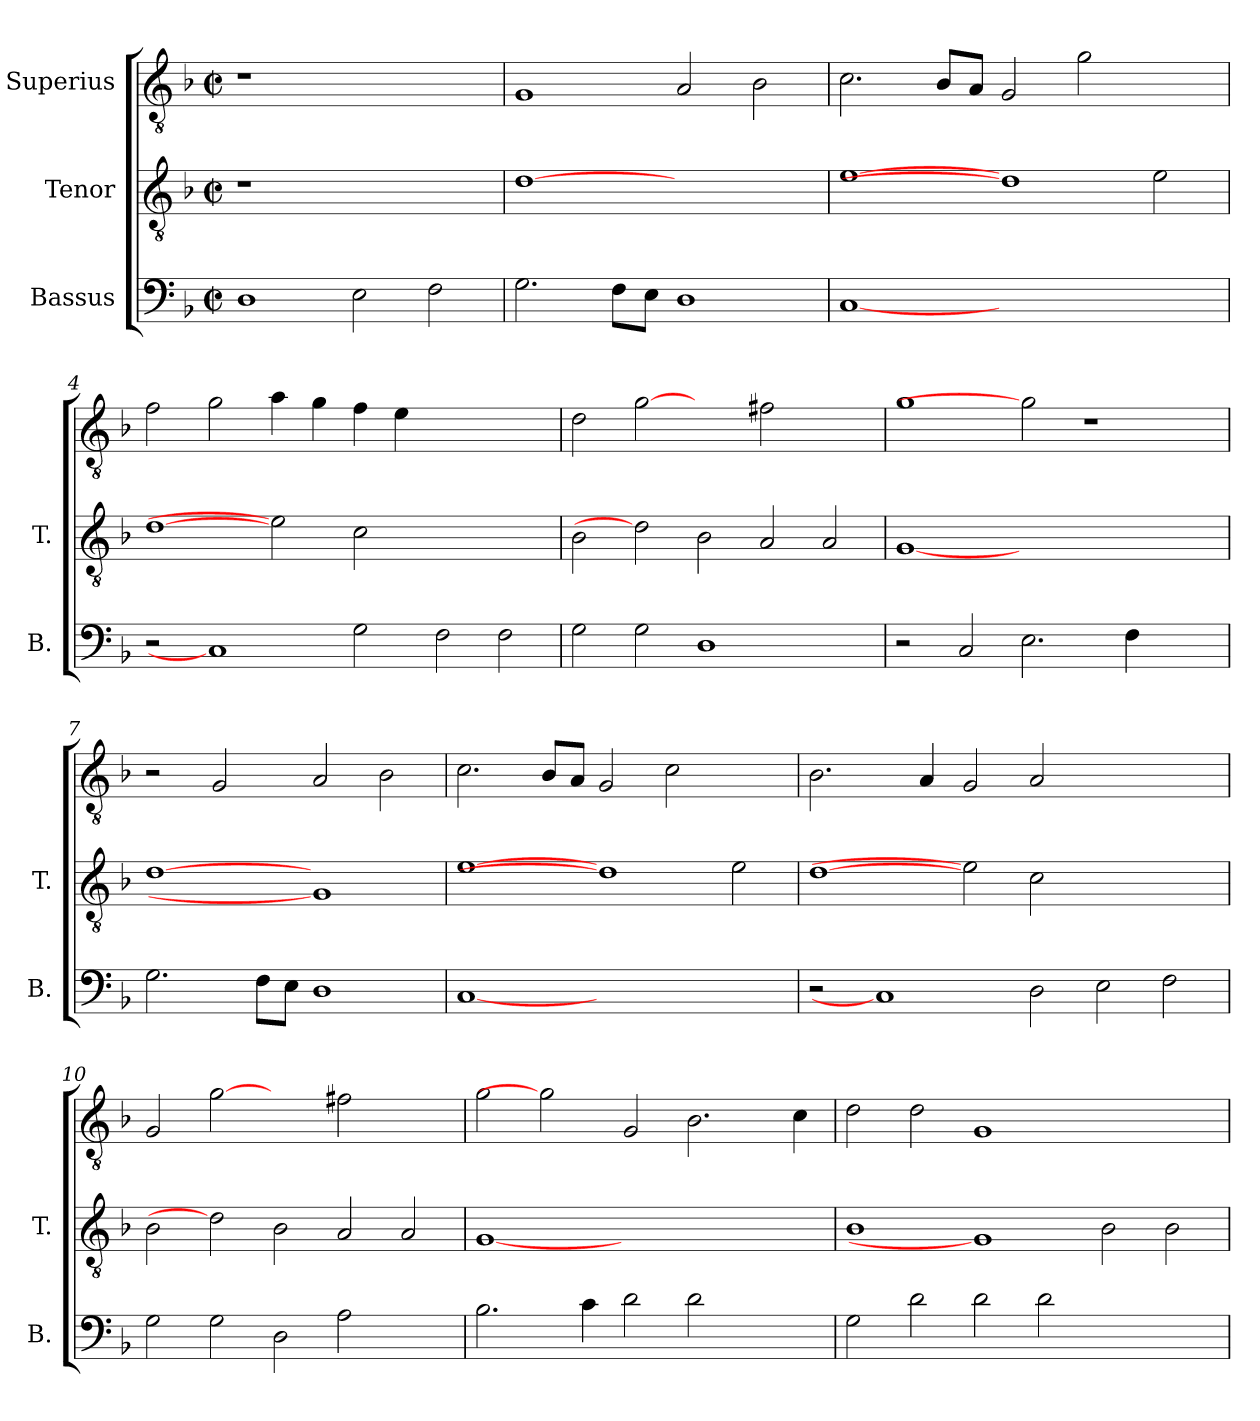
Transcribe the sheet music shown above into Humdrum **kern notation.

**kern	**kern	**kern
*part3	*part2	*part1
*staff3	*staff2	*staff1
*I"Bassus	*I"Tenor	*I"Superius
*I'B.	*I'T.	*
!!LO:PB:g=z
*clefF4	*clefGv2	*clefGv2
*	*ITrd7c12	*ITrd7c12
*k[b-]	*k[b-]	*k[b-]
*F:	*F:	*F:
*M2/2	*M2/2	*M2/2
*met(c|)	*met(c|)	*met(c|)
=1	=1	=1
!	!LO:N:vis=1	!LO:N:vis=1
1Di	1r	1r
2Ei\	1ryy	1ryy
2Fi\	.	.
=2	=2	=2
2.Gi\	[1Di	1GGi
8Fi\L	.	.
8Ei\J	.	.
1Di	1ryy	2AAi/
.	.	2BB-i\
=3	=3	=3
[1Ci	[1Ei	2.Ci\
.	.	8BB-i/L
.	.	8AAi/J
1.ryy	1Di]	2GGi/
.	.	2Gi\
.	2Ei\	2ryy
=4	=4	=4
2r	[1Di	2Fi\
1Ci]	.	2Gi\
.	2Ei]	4Ai\
.	.	4Gi\
2Gi\	2Ci\	4Fi\
.	.	4Ei\
2Fi\	1ryy	1ryy
2Fi\	.	.
!!LO:LB:g=z
=5	=5	=5
2Gi\	2BB-i\	2Di\
2Gi\	2Di]	[2Gi
1Di	2BB-i\	2ryy
.	2AAi/	2F#Xi\
2ryy	2AAi/	2ryy
=6	=6	=6
2r	[1GGi	1Gi
2Ci/	.	.
2.Ei\	1.ryy	2Gi]
.	.	1r
4Fi\	.	.
2ryy	.	.
=7	=7	=7
2.Gi\	[1Di	2r
.	.	2GGi/
8Fi\L	.	.
8Ei\J	.	.
1Di	1GGi]	2AAi/
.	.	2BB-i\
=8	=8	=8
[1Ci	[1Ei	2.Ci\
.	.	8BB-i/L
.	.	8AAi/J
1.ryy	1Di]	2GGi/
.	.	2Ci\
.	2Ei\	2ryy
=9	=9	=9
2r	[1Di	2.BB-i\
1Ci]	.	.
.	.	4AAi/
.	2Ei]	2GGi/
2Di\	2Ci\	2AAi/
2Ei\	1ryy	1ryy
2Fi\	.	.
!!LO:LB:g=z
=10	=10	=10
2Gi\	2BB-i\	2GGi/
2Gi\	2Di]	[2Gi
2Di\	2BB-i\	2ryy
2Ai\	2AAi/	2F#Xi\
2ryy	2AAi/	2ryy
=11	=11	=11
2.B-i\	[1GGi	2Gi\
.	.	2Gi]
4ci\	.	.
2di\	1.ryy	2GGi/
2di\	.	2.BB-i\
2ryy	.	.
.	.	4Ci\
=12	=12	=12
2Gi\	1BB-i	2Di\
2di\	.	2Di\
2di\	1GGi]	1GGi
2di\	.	.
1ryy	2BB-i\	1ryy
.	2BB-i\	.
=	=	=
*-	*-	*-
